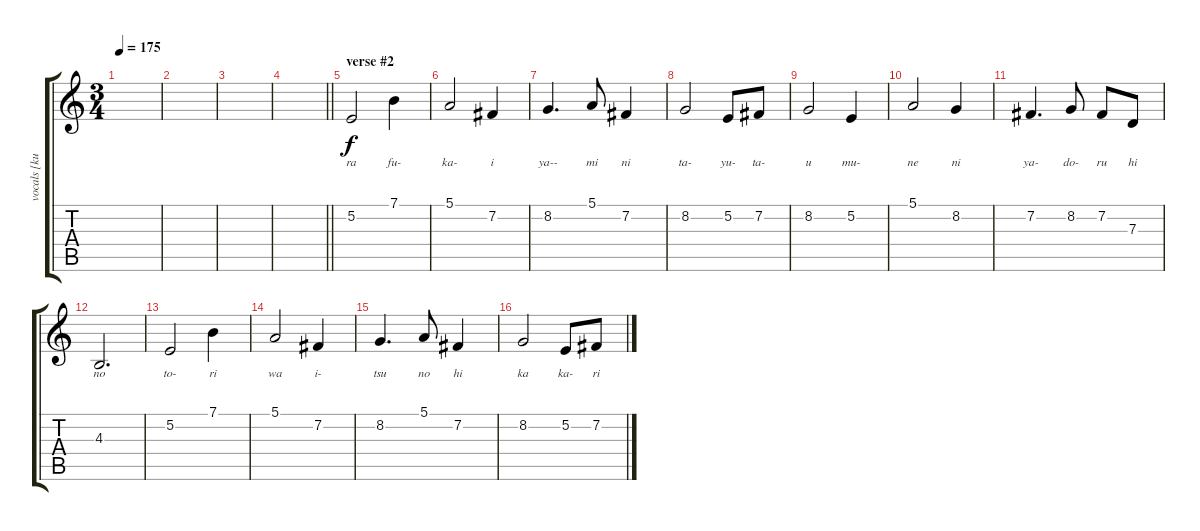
\track ("vocals [kuroneko]" "vocals [ku") {instrument flute}
\staff {score tabs}
\tuning (E4 B3 G3 D3 A2 E2) {hide}
\ts (3 4)
\tempo 175
\clef g2
\ks c
|
|
|
\barLineRight lightlight
|
\section ("" "verse #2")
5.2.2{lyrics (0 "ra") lyrics (1 "") lyrics (2 "") lyrics (3 "") lyrics (4 "")} 7.1.4{lyrics (0 "fu-") lyrics (1 "") lyrics (2 "") lyrics (3 "") lyrics (4 "")} |
5.1.2{lyrics (0 "ka-") lyrics (1 "") lyrics (2 "") lyrics (3 "") lyrics (4 "")} 7.2.4{lyrics (0 "i") lyrics (1 "") lyrics (2 "") lyrics (3 "") lyrics (4 "")} |
8.2.4{d lyrics (0 "ya--") lyrics (1 "") lyrics (2 "") lyrics (3 "") lyrics (4 "")} 5.1.8{lyrics (0 "mi") lyrics (1 "") lyrics (2 "") lyrics (3 "") lyrics (4 "")} 7.2.4{lyrics (0 "ni") lyrics (1 "") lyrics (2 "") lyrics (3 "") lyrics (4 "")} |
8.2.2{lyrics (0 "ta-") lyrics (1 "") lyrics (2 "") lyrics (3 "") lyrics (4 "")} 5.2.8{lyrics (0 "yu-") lyrics (1 "") lyrics (2 "") lyrics (3 "") lyrics (4 "")} 7.2.8{lyrics (0 "ta-") lyrics (1 "") lyrics (2 "") lyrics (3 "") lyrics (4 "")} |
8.2.2{lyrics (0 "u") lyrics (1 "") lyrics (2 "") lyrics (3 "") lyrics (4 "")} 5.2.4{lyrics (0 "mu-") lyrics (1 "") lyrics (2 "") lyrics (3 "") lyrics (4 "")} |
5.1.2{lyrics (0 "ne") lyrics (1 "") lyrics (2 "") lyrics (3 "") lyrics (4 "")} 8.2.4{lyrics (0 "ni") lyrics (1 "") lyrics (2 "") lyrics (3 "") lyrics (4 "")} |
7.2.4{d lyrics (0 "ya-") lyrics (1 "") lyrics (2 "") lyrics (3 "") lyrics (4 "")} 8.2.8{lyrics (0 "do-") lyrics (1 "") lyrics (2 "") lyrics (3 "") lyrics (4 "")} 7.2.8{lyrics (0 "ru") lyrics (1 "") lyrics (2 "") lyrics (3 "") lyrics (4 "")} 7.3.8{lyrics (0 "hi") lyrics (1 "") lyrics (2 "") lyrics (3 "") lyrics (4 "")} |
4.3.2{d lyrics (0 "no") lyrics (1 "") lyrics (2 "") lyrics (3 "") lyrics (4 "")} |
5.2.2{lyrics (0 "to-") lyrics (1 "") lyrics (2 "") lyrics (3 "") lyrics (4 "")} 7.1.4{lyrics (0 "ri") lyrics (1 "") lyrics (2 "") lyrics (3 "") lyrics (4 "")} |
5.1.2{lyrics (0 "wa") lyrics (1 "") lyrics (2 "") lyrics (3 "") lyrics (4 "")} 7.2.4{lyrics (0 "i-") lyrics (1 "") lyrics (2 "") lyrics (3 "") lyrics (4 "")} |
8.2.4{d lyrics (0 "tsu") lyrics (1 "") lyrics (2 "") lyrics (3 "") lyrics (4 "")} 5.1.8{lyrics (0 "no") lyrics (1 "") lyrics (2 "") lyrics (3 "") lyrics (4 "")} 7.2.4{lyrics (0 "hi") lyrics (1 "") lyrics (2 "") lyrics (3 "") lyrics (4 "")} |
8.2.2{lyrics (0 "ka") lyrics (1 "") lyrics (2 "") lyrics (3 "") lyrics (4 "")} 5.2.8{lyrics (0 "ka-") lyrics (1 "") lyrics (2 "") lyrics (3 "") lyrics (4 "")} 7.2.8{lyrics (0 "ri") lyrics (1 "") lyrics (2 "") lyrics (3 "") lyrics (4 "")}
